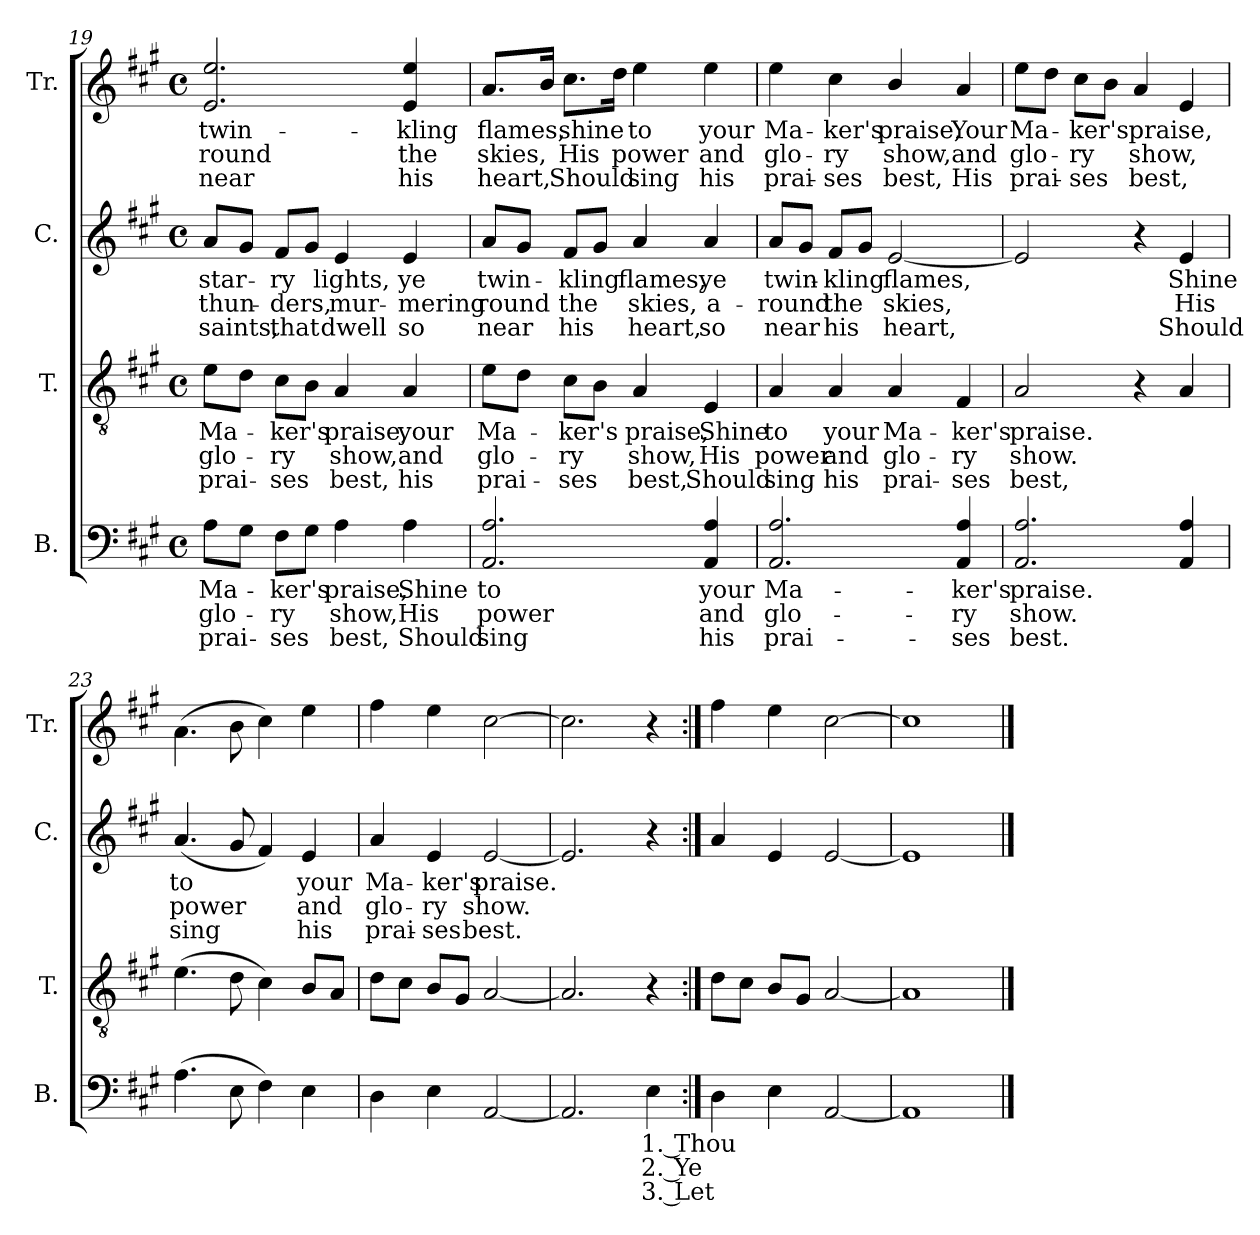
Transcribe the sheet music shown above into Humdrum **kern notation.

**kern	**text	**text	**text	**kern	**text	**text	**text	**kern	**text	**text	**text	**kern	**text	**text	**text
*part4	*part4	*part4	*part4	*part3	*part3	*part3	*part3	*part2	*part2	*part2	*part2	*part1	*part1	*part1	*part1
*staff4	*staff4	*staff4	*staff4	*staff3	*staff3	*staff3	*staff3	*staff2	*staff2	*staff2	*staff2	*staff1	*staff1	*staff1	*staff1
*I"B.	*	*	*	*I"T.	*	*	*	*I"C.	*	*	*	*I"Tr.	*	*	*
*I'B.	*	*	*	*I'T.	*	*	*	*I'C.	*	*	*	*I'Tr.	*	*	*
*clefF4	*	*	*	*clefGv2	*	*	*	*clefG2	*	*	*	*clefG2	*	*	*
*k[f#c#g#]	*	*	*	*k[f#c#g#]	*	*	*	*k[f#c#g#]	*	*	*	*k[f#c#g#]	*	*	*
*M4/4	*	*	*	*M4/4	*	*	*	*M4/4	*	*	*	*M4/4	*	*	*
*met(c)	*	*	*	*met(c)	*	*	*	*met(c)	*	*	*	*met(c)	*	*	*
=19	=19	=19	=19	=19	=19	=19	=19	=19	=19	=19	=19	=19	=19	=19	=19
8A\L	Ma-	glo-	prai-	8e\L	Ma-	glo-	prai-	8a/L	star-	thun-	saints,	2.e/ 2.ee/	twin-	round	near
8G#\J	.	.	.	8d\J	.	.	.	8g#/J	.	.	.	.	.	.	.
8F#\L	-ker's	-ry	-ses	8c#\L	-ker's	-ry	-ses	8f#/L	-ry	-ders,	that	.	.	.	.
8G#\J	.	.	.	8B\J	.	.	.	8g#/J	.	.	.	.	.	.	.
4A\	praise,	show,	best,	4A/	praise,	show,	best,	4e/	lights,	mur-	dwell	.	.	.	.
4A\	Shine	His	Should	4A/	your	and	his	4e/	ye	-mering	so	4e/ 4ee/	-kling	the	his
=20	=20	=20	=20	=20	=20	=20	=20	=20	=20	=20	=20	=20	=20	=20	=20
2.AA/ 2.A/	to	power	sing	8e\L	Ma-	glo-	prai-	8a/L	twin-	round	near	8.a/L	flames,	skies,	heart,
.	.	.	.	8d\J	.	.	.	8g#/J	.	.	.	.	.	.	.
.	.	.	.	.	.	.	.	.	.	.	.	16b/Jk	.	.	.
.	.	.	.	8c#\L	-ker's	-ry	-ses	8f#/L	-kling	the	his	8.cc#\L	shine	His	Should
.	.	.	.	8B\J	.	.	.	8g#/J	.	.	.	.	.	.	.
.	.	.	.	.	.	.	.	.	.	.	.	16dd\Jk	.	.	.
.	.	.	.	4A/	praise,	show,	best,	4a/	flames,	skies,	heart,	4ee\	to	power	sing
4AA/ 4A/	your	and	his	4E/	Shine	His	Should	4a/	ye	a-	so	4ee\	your	and	his
!!LO:LB:g=z
=21	=21	=21	=21	=21	=21	=21	=21	=21	=21	=21	=21	=21	=21	=21	=21
2.AA/ 2.A/	Ma-	glo-	prai-	4A/	to	power	sing	8a/L	twin-	-round	near	4ee\	Ma-	glo-	prai-
.	.	.	.	.	.	.	.	8g#/J	.	.	.	.	.	.	.
.	.	.	.	4A/	your	and	his	8f#/L	-kling	the	his	4cc#\	-ker's	-ry	-ses
.	.	.	.	.	.	.	.	8g#/J	.	.	.	.	.	.	.
.	.	.	.	4A/	Ma-	glo-	prai-	[2e/	flames,	skies,	heart,	4b/	praise,	show,	best,
4AA/ 4A/	-ker's	-ry	-ses	4F#/	-ker's	-ry	-ses	.	.	.	.	4a/	Your	and	His
=22	=22	=22	=22	=22	=22	=22	=22	=22	=22	=22	=22	=22	=22	=22	=22
2.AA/ 2.A/	praise.	show.	best.	2A/	praise.	show.	best,	2e/]	.	.	.	8ee\L	Ma-	glo-	prai-
.	.	.	.	.	.	.	.	.	.	.	.	8dd\J	.	.	.
.	.	.	.	.	.	.	.	.	.	.	.	8cc#\L	-ker's	-ry	-ses
.	.	.	.	.	.	.	.	.	.	.	.	8b\J	.	.	.
.	.	.	.	4r	.	.	.	4r	.	.	.	4a/	praise,	show,	best,
4AA/ 4A/	.	.	.	4A/	.	.	.	4e/	Shine	His	Should	4e/	.	.	.
=23	=23	=23	=23	=23	=23	=23	=23	=23	=23	=23	=23	=23	=23	=23	=23
(4.A\	.	.	.	(4.e\	.	.	.	(4.a/	to	power	sing	(4.a\	.	.	.
8E\	.	.	.	8d\	.	.	.	8g#/	.	.	.	8b\	.	.	.
4F#\)	.	.	.	4c#\)	.	.	.	4f#/)	.	.	.	4cc#\)	.	.	.
4E\	.	.	.	8B/L	.	.	.	4e/	your	and	his	4ee\	.	.	.
.	.	.	.	8A/J	.	.	.	.	.	.	.	.	.	.	.
=24	=24	=24	=24	=24	=24	=24	=24	=24	=24	=24	=24	=24	=24	=24	=24
4D\	.	.	.	8d\L	.	.	.	4a/	Ma-	glo-	prai-	4ff#\	.	.	.
.	.	.	.	8c#\J	.	.	.	.	.	.	.	.	.	.	.
4E\	.	.	.	8B/L	.	.	.	4e/	-ker's	-ry	-ses	4ee\	.	.	.
.	.	.	.	8G#/J	.	.	.	.	.	.	.	.	.	.	.
[2AA/	.	.	.	[2A/	.	.	.	[2e/	praise.	show.	best.	[2cc#\	.	.	.
=25	=25	=25	=25	=25	=25	=25	=25	=25	=25	=25	=25	=25	=25	=25	=25
2.AA/]	.	.	.	2.A/]	.	.	.	2.e/]	.	.	.	2.cc#\]	.	.	.
4E\	1. Thou	2. Ye	3. Let	4r	.	.	.	4r	.	.	.	4r	.	.	.
=26:|!	=26:|!	=26:|!	=26:|!	=26:|!	=26:|!	=26:|!	=26:|!	=26:|!	=26:|!	=26:|!	=26:|!	=26:|!	=26:|!	=26:|!	=26:|!
4D\	.	.	.	8d\L	.	.	.	4a/	.	.	.	4ff#\	.	.	.
.	.	.	.	8c#\J	.	.	.	.	.	.	.	.	.	.	.
4E\	.	.	.	8B/L	.	.	.	4e/	.	.	.	4ee\	.	.	.
.	.	.	.	8G#/J	.	.	.	.	.	.	.	.	.	.	.
[2AA/	.	.	.	[2A/	.	.	.	[2e/	.	.	.	[2cc#\	.	.	.
=27	=27	=27	=27	=27	=27	=27	=27	=27	=27	=27	=27	=27	=27	=27	=27
1AA]	.	.	.	1A]	.	.	.	1e]	.	.	.	1cc#]	.	.	.
==	==	==	==	==	==	==	==	==	==	==	==	==	==	==	==
*-	*-	*-	*-	*-	*-	*-	*-	*-	*-	*-	*-	*-	*-	*-	*-
